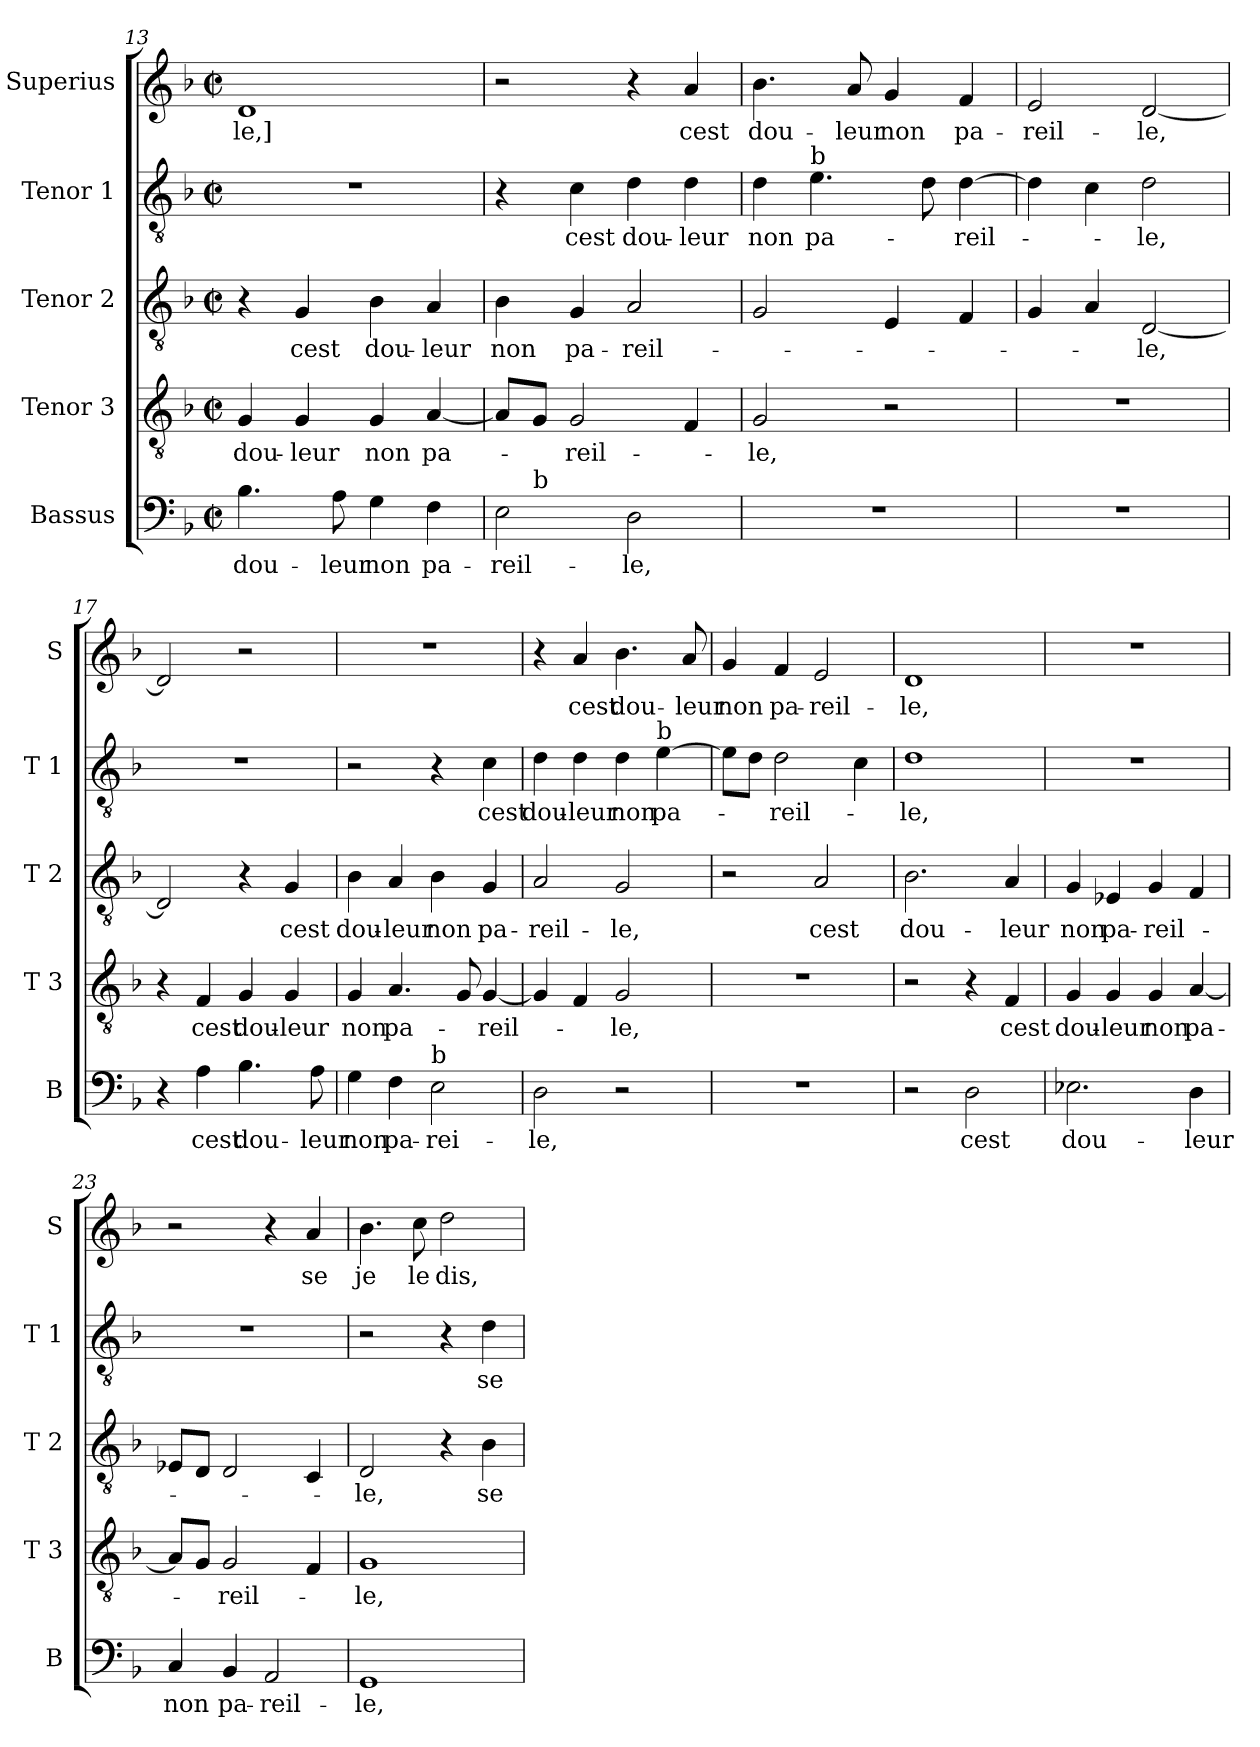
**kern	**text	**kern	**text	**kern	**text	**kern	**text	**kern	**text
*part5	*part5	*part4	*part4	*part3	*part3	*part2	*part2	*part1	*part1
*staff5	*staff5	*staff4	*staff4	*staff3	*staff3	*staff2	*staff2	*staff1	*staff1
*I"Bassus	*	*I"Tenor 3	*	*I"Tenor 2	*	*I"Tenor 1	*	*I"Superius	*
*I'B	*	*I'T 3	*	*I'T 2	*	*I'T 1	*	*I'S	*
*clefF4	*	*clefGv2	*	*clefGv2	*	*clefGv2	*	*clefG2	*
*k[b-]	*	*k[b-]	*	*k[b-]	*	*k[b-]	*	*k[b-]	*
*F:	*	*F:	*	*F:	*	*F:	*	*F:	*
*M2/2	*	*M2/2	*	*M2/2	*	*M2/2	*	*M2/2	*
*met(c|)	*	*met(c|)	*	*met(c|)	*	*met(c|)	*	*met(c|)	*
=13	=13	=13	=13	=13	=13	=13	=13	=13	=13
4.B-\	dou-	4G/	dou-	4r	.	1r	.	1d	-le,]
.	.	4G/	-leur	4G/	cest	.	.	.	.
8A\	-leur	.	.	.	.	.	.	.	.
4G\	non	4G/	non	4B-\	dou-	.	.	.	.
4F\	pa-	[4A/	pa-	4A/	-leur	.	.	.	.
=14	=14	=14	=14	=14	=14	=14	=14	=14	=14
*^	*	*	*	*	*	*	*	*	*
2E\	8ryy	-reil-	8A/L]	.	4B-\	non	4r	.	2r	.
!	!LO:TX:a:t=b	!	!	!	!	!	!	!	!	!
.	2..ryy	.	8G/J	.	.	.	.	.	.	.
.	.	.	2G/	-reil-	4G/	pa-	4c\	cest	.	.
2D\	.	-le,	.	.	2A/	-reil-	4d\	dou-	4r	.
.	.	.	4F/	.	.	.	4d\	-leur	4a/	cest
*v	*v	*	*	*	*	*	*	*	*	*
=15	=15	=15	=15	=15	=15	=15	=15	=15	=15
1r	.	2G/	-le,	2G/	.	4d\	non	4.b-\	dou-
!	!	!	!	!	!	!LO:TX:a:t=b	!	!	!
.	.	.	.	.	.	4.e\	pa-	.	.
.	.	.	.	.	.	.	.	8a/	-leur
.	.	2r	.	4E/	.	.	.	4g/	non
.	.	.	.	.	.	8d\	.	.	.
.	.	.	.	4F/	.	[4d\	-reil-	4f/	pa-
=16	=16	=16	=16	=16	=16	=16	=16	=16	=16
1r	.	1r	.	4G/	.	4d\]	.	2e/	-reil-
.	.	.	.	4A/	.	4c\	.	.	.
.	.	.	.	[2D/	-le,	2d\	-le,	[2d/	-le,
=17	=17	=17	=17	=17	=17	=17	=17	=17	=17
4r	.	4r	.	2D/]	.	1r	.	2d/]	.
4A\	cest	4F/	cest	.	.	.	.	.	.
4.B-\	dou-	4G/	dou-	4r	.	.	.	2r	.
.	.	4G/	-leur	4G/	cest	.	.	.	.
8A\	-leur	.	.	.	.	.	.	.	.
!!LO:LB:g=z
=18	=18	=18	=18	=18	=18	=18	=18	=18	=18
4G\	non	4G/	non	4B-\	dou-	2r	.	1r	.
4F\	pa-	4.A/	pa-	4A/	-leur	.	.	.	.
!LO:TX:a:t=b	!	!	!	!	!	!	!	!	!
2E\	-rei-	.	.	4B-\	non	4r	.	.	.
.	.	8G/	.	.	.	.	.	.	.
.	.	[4G/	-reil-	4G/	pa-	4c\	cest	.	.
=19	=19	=19	=19	=19	=19	=19	=19	=19	=19
2D\	-le,	4G/]	.	2A/	-reil-	4d\	dou-	4r	.
.	.	4F/	.	.	.	4d\	-leur	4a/	cest
2r	.	2G/	-le,	2G/	-le,	4d\	non	4.b-\	dou-
!	!	!	!	!	!	!LO:TX:a:t=b	!	!	!
.	.	.	.	.	.	[4e\	pa-	.	.
.	.	.	.	.	.	.	.	8a/	-leur
=20	=20	=20	=20	=20	=20	=20	=20	=20	=20
1r	.	1r	.	2r	.	8e\L]	.	4g/	non
.	.	.	.	.	.	8d\J	.	.	.
.	.	.	.	.	.	2d\	-reil-	4f/	pa-
.	.	.	.	2A/	cest	.	.	2e/	-reil-
.	.	.	.	.	.	4c\	.	.	.
=21	=21	=21	=21	=21	=21	=21	=21	=21	=21
2r	.	2r	.	2.B-\	dou-	1d	-le,	1d	-le,
2D\	cest	4r	.	.	.	.	.	.	.
.	.	4F/	cest	4A/	-leur	.	.	.	.
=22	=22	=22	=22	=22	=22	=22	=22	=22	=22
2.E-X\	dou-	4G/	dou-	4G/	non	1r	.	1r	.
.	.	4G/	-leur	4E-X/	pa-	.	.	.	.
.	.	4G/	non	4G/	-reil-	.	.	.	.
4D\	-leur	[4A/	pa-	4F/	.	.	.	.	.
=23	=23	=23	=23	=23	=23	=23	=23	=23	=23
4C/	non	8A/L]	.	8E-X/L	.	1r	.	2r	.
.	.	8G/J	.	8D/J	.	.	.	.	.
4BB-/	pa-	2G/	-reil-	2D/	.	.	.	.	.
2AA/	-reil-	.	.	.	.	.	.	4r	.
.	.	4F/	.	4C/	.	.	.	4a/	se
!!LO:LB:g=z
=24	=24	=24	=24	=24	=24	=24	=24	=24	=24
1GG	-le,	1G	-le,	2D/	-le,	2r	.	4.b-\	je
.	.	.	.	.	.	.	.	8cc\	le
.	.	.	.	4r	.	4r	.	2dd\	dis,
.	.	.	.	4B-\	se	4d\	se	.	.
=	=	=	=	=	=	=	=	=	=
*-	*-	*-	*-	*-	*-	*-	*-	*-	*-
